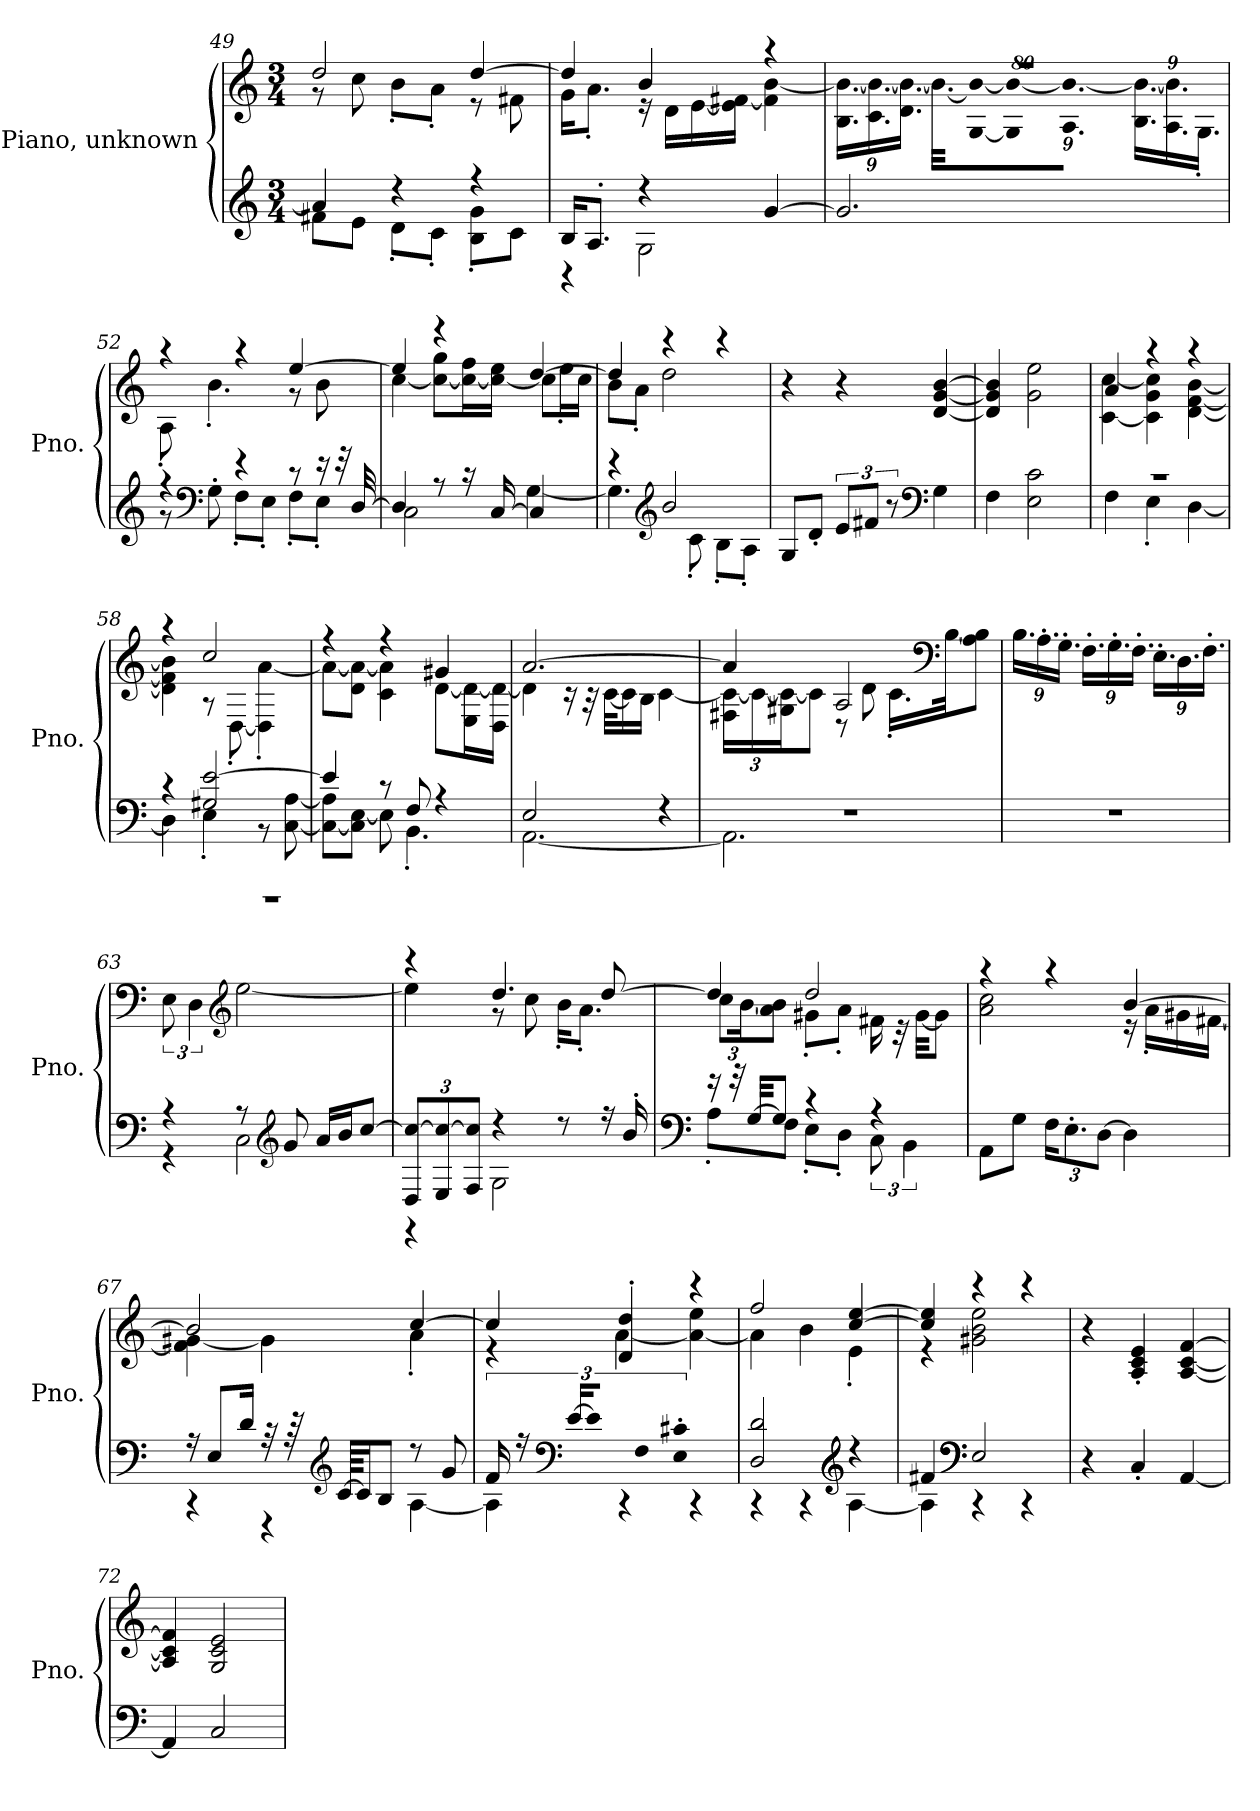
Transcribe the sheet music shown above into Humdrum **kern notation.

**kern	**kern
*part1	*part1
*staff2	*staff1
*I"Piano, unknown	*
*I'Pno.	*
*clefG2	*clefG2
*k[]	*k[]
*M3/4	*M3/4
=49	=49
*^	*^
4a/]	8f#X\L	2dd/	8r
.	8e\J	.	8cc\
4r	8d'\L	.	8b'\L
.	8c'\J	.	8a'\J
4r	8B\' 8g\'L	[4dd/	8r
.	8c\J	.	8f#X\
!!LO:LB:g=z	!!
=50	=50	=50	=50
16B/KL	4r	4dd/]	16g\KL
8.A'/J	.	.	8.a'\J
4r	2G\	4b/	16r
.	.	.	16d\LL
.	.	.	[16e\
.	.	.	16e\] [16f#X\JJ
[4g/	.	4r	4f#\] [4b\
*v	*v	*	*
=51	=51	=51
*	*	*Xbrackettup
2.g/]	2.r	18.B\ 18.b\_LL
.	.	18.c\ 18.b\_
.	.	18.d\ 18.b\_JJ
.	.	36.b\KKL_
!	!	!LO:N:vis=8
.	.	[640%71G\ 640%71b\_
!	!	!LO:N:vis=64
.	.	640%9G\] 640%9b\_KKL
.	.	18.A\ 18.b\_JJ
.	.	18.B\ 18.b\_LL
.	.	18.A\ 18.b\]
.	.	18.G'\JJ
=52	=52	=52
*^	*	*
4r	8r	4r	8A'\
*clefF4	*	*	*
.	8G'\	.	4.b'\
4r	8F'\L	4r	.
.	8E'\J	.	.
8r	8F'\L	[4ee/	8r
16r	8E'\J	.	8b\
32r	.	.	.
[32D/	.	.	.
!!LO:LB:g=z	!!
=53	=53	=53	=53
4D/]	2C\	4ee/]	[4cc\
8r	.	4r	8cc\_ 8gg\L
16r	.	.	16cc\_ 16ff\L
[16C/	.	.	16cc\_ 16ee\JJ
4C/]	[4G\	[4dd/	8cc\L]
.	.	.	16ee'\L
.	.	.	16cc\JJ
=54	=54	=54	=54
4r	4.G\]	4dd/]	8b\L
.	.	.	8a'\J
*clefG2	*	*	*
2b/	.	4r	2dd\
.	8c'\	.	.
.	8B'\L	4r	.
.	8A'\J	.	.
*v	*v	*	*
*	*v	*v
=55	=55
8G/L	4r
8d'/J	.
12e/L	4r
12f#X/J	.
12r	.
*clefF4	*
4G\	[4d/ [4g/ [4b/
=56	=56
4F\	4d/] 4g/] 4b/]
2E\ 2c\	2g\ 2ee\
=57	=57
*^	*^
2.r	4F\	4a/	[4c\ [4cc\
.	4E'\	4r	4c\] 4g\ 4cc\]
.	[4D\	4r	[4d\ [4f\ [4b\
=58	=58	=58	=58
4r	4D\]	4r	4d\] 4f\] 4b\]
2G#X/ [2e/	4E'\	2cc/	8r
.	.	.	[8D'\
.	8r	.	4D\]' [4a\'
.	[8C\ [8A\	.	.
!!LO:LB:g=z	!!
=59	=59	=59	=59
4e/]	8C\_ 8A\]L	4r	8a\L_
.	8C\] [8E\J	.	8d\ 8a\_J
8r	8E\]	4r	4c\ 4a\]
8F/	4.BB'\	.	.
4r	.	4g#X/	[8d\L
.	.	.	16E\ 16d\_L
.	.	.	16D\ 16d\_JJ
=60	=60	=60	=60
2E/	[2.AA\	[2.a/	4d\]
.	.	.	16r
.	.	.	32r
.	.	.	[32c\KLL
.	.	.	16c\]
.	.	.	16B\JJ
4r	.	.	[4c\
=61	=61	=61	=61
2.r	2.AA\]	4a/]	24F#X\ 24c\_LL
.	.	.	24c\_
.	.	.	24G#X\ 24c\_J
.	.	.	8c\J]
.	.	2A/	8r
.	.	.	8d\
.	.	.	16.c'\LL
*	*	*clefF4	*
.	.	.	[32B\JK
.	.	.	8A\ 8B\]J
*v	*v	*	*
*	*v	*v
!!LO:LB:g=z
=62	=62
2.r	18.B\LL
.	18.A'\
.	18.G'\JJ
.	18.F'\LL
.	18.G'\
.	18.F'\JJ
.	18.E'\LL
.	18.D\
.	18.F'\JJ
=63	=63
*^	*^
*	*	*	*brackettup
4r	4r	2.r	12E\
.	.	.	6D\
*	*	*clefG2	*
8r	2C\	.	[2ee\
*clefG2	*	*	*
8g/	.	.	.
16a/LL	.	.	.
16b/J	.	.	.
[8cc/J	.	.	.
=64	=64	=64	=64
*Xbrackettup	*	*	*
12D/ 12cc/_L	4r	4r	4ee\]
12E/ 12cc/_	.	.	.
12F/ 12cc/]J	.	.	.
4r	2G\	4.dd/	8r
.	.	.	8cc\
8r	.	.	16b'\KL
.	.	.	8.a'\J
16r	.	[8dd/	.
16b'/	.	.	.
!!LO:PB:g=z	!!
=65	=65	=65	=65
*clefF4	*	*	*
*	*	*	*Xbrackettup
16r	8A'\L	4dd/]	12cc\L
32r	.	.	.
.	.	.	[24b\K
[32G/KKL	.	.	.
8G/J]	8F\J	.	8a\ 8b\]J
4r	8E'\L	2dd/	8g#X'\L
.	8D'\J	.	8a'\J
*	*brackettup	*	*
4r	12C\	.	16f#X\
.	.	.	32r
.	6BB\	.	.
.	.	.	[32g#\KKL
.	.	.	8g#\J]
*v	*v	*	*
=66	=66	=66
8AA\L	4r	2a\ 2cc\
8G\J	.	.
*Xbrackettup	*	*
24F\KL	4r	.
12.E'\	.	.
[12D\J	.	.
4D\]	[4b/	16r
.	.	16a'\LL
.	.	16g#X\
.	.	[16f#X\JJ
=67	=67	=67
*^	*	*
16r	4r	2b/]	4f#\] [4g#X\
8E/L	.	.	.
16d/Jk	.	.	.
32r	4r	.	4g#\]
64r	.	.	.
*clefG2	*	*	*
[64c/KKLL	.	.	.
16c/J]	.	.	.
8B/J	.	.	.
8r	[4A\	[4cc/	4a'\
8g/	.	.	.
!!LO:LB:g=z	!!
=68	=68	=68	=68
*brackettup	*	*	*
24f/	4A\]	4cc/]	4r
24r	.	.	.
*clefF4	*	*	*
[24e/KL	.	.	.
8e/J]	.	.	.
4F/	4r	4d/' 4dd/'	[4a\
4E/' 4c#X/'	4r	4r	4a\_ 4ee\
=69	=69	=69	=69
2D/ 2d/	4r	2ff/	4a\]
.	4r	.	4b\
*clefG2	*	*	*
4r	[4A\	[4cc/ [4ee/	4e'\
=70	=70	=70	=70
4f#X/	4A\]	4cc/] 4ee/]	4r
*clefF4	*	*	*
2E/	4r	4r	2g#X\ 2b\ 2ee\
.	4r	4r	.
*v	*v	*	*
*	*v	*v
=71	=71
4r	4r
4C'/	4A/' 4c/' 4e/'
[4AA/	[4A/ [4c/ [4f/
=72	=72
4AA/]	4A/] 4c/] 4f/]
2C/	2G/ 2c/ 2e/
=	=
*-	*-
